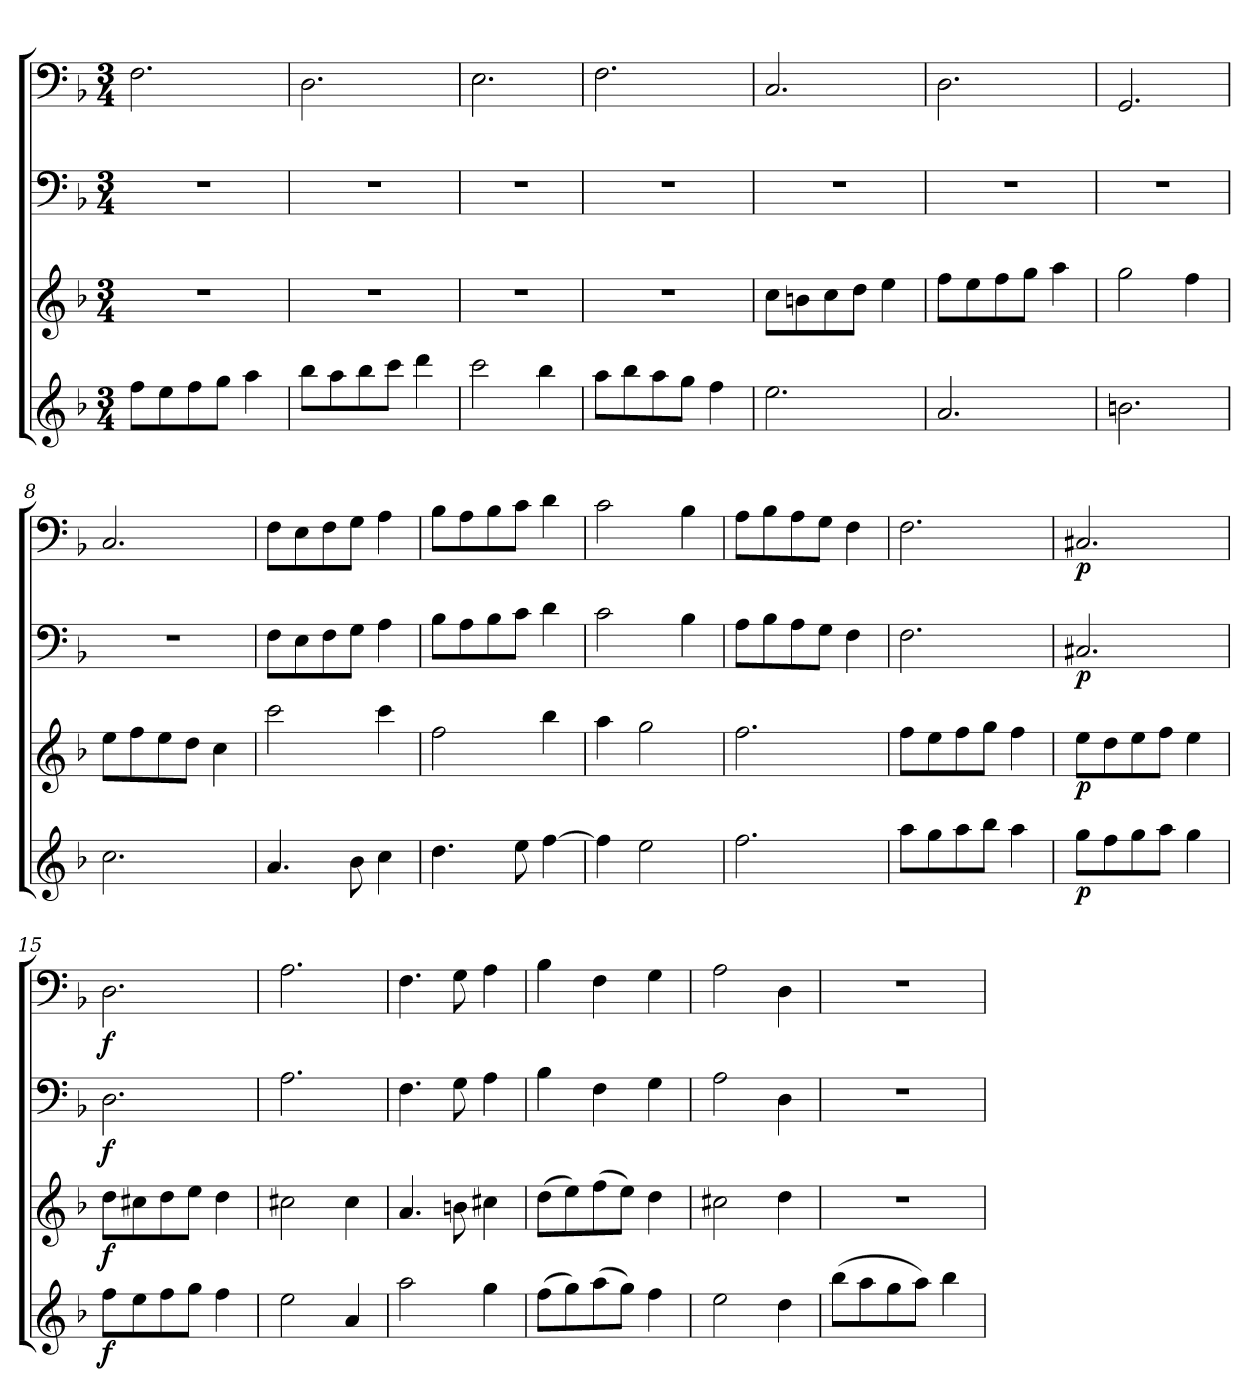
**kern	**dynam	**kern	**dynam	**kern	**dynam	**kern	**dynam
*part4	*part4	*part3	*part3	*part2	*part2	*part1	*part1
*staff4	*staff4	*staff3	*staff3	*staff2	*staff2	*staff1	*staff1
*clefG2	*	*clefG2	*	*clefF4	*	*clefF4	*
*k[b-]	*	*k[b-]	*	*k[b-]	*	*k[b-]	*
*F:	*	*F:	*	*F:	*	*F:	*
*M3/4	*	*M3/4	*	*M3/4	*	*M3/4	*
=1	=1	=1	=1	=1	=1	=1	=1
8ff\L	.	2.r	.	2.r	.	2.F\	.
8ee\	.	.	.	.	.	.	.
8ff\	.	.	.	.	.	.	.
8gg\J	.	.	.	.	.	.	.
4aa\	.	.	.	.	.	.	.
=2	=2	=2	=2	=2	=2	=2	=2
8bb-\L	.	2.r	.	2.r	.	2.D\	.
8aa\	.	.	.	.	.	.	.
8bb-\	.	.	.	.	.	.	.
8ccc\J	.	.	.	.	.	.	.
4ddd\	.	.	.	.	.	.	.
=3	=3	=3	=3	=3	=3	=3	=3
2ccc\	.	2.r	.	2.r	.	2.E\	.
4bb-\	.	.	.	.	.	.	.
=4	=4	=4	=4	=4	=4	=4	=4
8aa\L	.	2.r	.	2.r	.	2.F\	.
8bb-\	.	.	.	.	.	.	.
8aa\	.	.	.	.	.	.	.
8gg\J	.	.	.	.	.	.	.
4ff\	.	.	.	.	.	.	.
=5	=5	=5	=5	=5	=5	=5	=5
2.ee\	.	8cc\L	.	2.r	.	2.C/	.
.	.	8bn\	.	.	.	.	.
.	.	8cc\	.	.	.	.	.
.	.	8dd\J	.	.	.	.	.
.	.	4ee\	.	.	.	.	.
=6	=6	=6	=6	=6	=6	=6	=6
2.a/	.	8ff\L	.	2.r	.	2.D\	.
.	.	8ee\	.	.	.	.	.
.	.	8ff\	.	.	.	.	.
.	.	8gg\J	.	.	.	.	.
.	.	4aa\	.	.	.	.	.
=7	=7	=7	=7	=7	=7	=7	=7
2.bn\	.	2gg\	.	2.r	.	2.GG/	.
.	.	4ff\	.	.	.	.	.
=8	=8	=8	=8	=8	=8	=8	=8
2.cc\	.	8ee\L	.	2.r	.	2.C/	.
.	.	8ff\	.	.	.	.	.
.	.	8ee\	.	.	.	.	.
.	.	8dd\J	.	.	.	.	.
.	.	4cc\	.	.	.	.	.
=9	=9	=9	=9	=9	=9	=9	=9
4.a/	.	2ccc\	.	8F\L	.	8F\L	.
.	.	.	.	8E\	.	8E\	.
.	.	.	.	8F\	.	8F\	.
8b-\	.	.	.	8G\J	.	8G\J	.
4cc\	.	4ccc\	.	4A\	.	4A\	.
=10	=10	=10	=10	=10	=10	=10	=10
4.dd\	.	2ff\	.	8B-\L	.	8B-\L	.
.	.	.	.	8A\	.	8A\	.
.	.	.	.	8B-\	.	8B-\	.
8ee\	.	.	.	8c\J	.	8c\J	.
[4ff\	.	4bb-\	.	4d\	.	4d\	.
=11	=11	=11	=11	=11	=11	=11	=11
4ff\]	.	4aa\	.	2c\	.	2c\	.
2ee\	.	2gg\	.	.	.	.	.
.	.	.	.	4B-\	.	4B-\	.
=12	=12	=12	=12	=12	=12	=12	=12
2.ff\	.	2.ff\	.	8A\L	.	8A\L	.
.	.	.	.	8B-\	.	8B-\	.
.	.	.	.	8A\	.	8A\	.
.	.	.	.	8G\J	.	8G\J	.
.	.	.	.	4F\	.	4F\	.
=13	=13	=13	=13	=13	=13	=13	=13
8aa\L	.	8ff\L	.	2.F\	.	2.F\	.
8gg\	.	8ee\	.	.	.	.	.
8aa\	.	8ff\	.	.	.	.	.
8bb-\J	.	8gg\J	.	.	.	.	.
4aa\	.	4ff\	.	.	.	.	.
=14	=14	=14	=14	=14	=14	=14	=14
8gg\L	p	8ee\L	p	2.C#X/	p	2.C#X/	p
8ff\	.	8dd\	.	.	.	.	.
8gg\	.	8ee\	.	.	.	.	.
8aa\J	.	8ff\J	.	.	.	.	.
4gg\	.	4ee\	.	.	.	.	.
=15	=15	=15	=15	=15	=15	=15	=15
8ff\L	f	8dd\L	f	2.D\	f	2.D\	f
8ee\	.	8cc#X\	.	.	.	.	.
8ff\	.	8dd\	.	.	.	.	.
8gg\J	.	8ee\J	.	.	.	.	.
4ff\	.	4dd\	.	.	.	.	.
=16	=16	=16	=16	=16	=16	=16	=16
2ee\	.	2cc#X\	.	2.A\	.	2.A\	.
4a/	.	4cc#\	.	.	.	.	.
=17	=17	=17	=17	=17	=17	=17	=17
2aa\	.	4.a/	.	4.F\	.	4.F\	.
.	.	8bn\	.	8G\	.	8G\	.
4gg\	.	4cc#X\	.	4A\	.	4A\	.
=18	=18	=18	=18	=18	=18	=18	=18
(8ff\L	.	(8dd\L	.	4B-\	.	4B-\	.
8gg\)	.	8ee\)	.	.	.	.	.
(8aa\	.	(8ff\	.	4F\	.	4F\	.
8gg\J)	.	8ee\J)	.	.	.	.	.
4ff\	.	4dd\	.	4G\	.	4G\	.
=19	=19	=19	=19	=19	=19	=19	=19
2ee\	.	2cc#X\	.	2A\	.	2A\	.
4dd\	.	4dd\	.	4D\	.	4D\	.
=20	=20	=20	=20	=20	=20	=20	=20
(8bb-\L	.	2.r	.	2.r	.	2.r	.
8aa\	.	.	.	.	.	.	.
8gg\	.	.	.	.	.	.	.
8aa\J)	.	.	.	.	.	.	.
4bb-\	.	.	.	.	.	.	.
=	=	=	=	=	=	=	=
*-	*-	*-	*-	*-	*-	*-	*-
